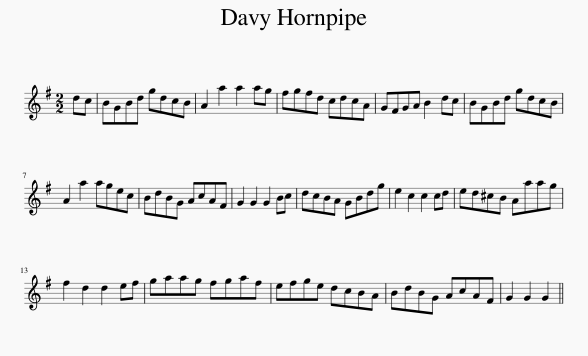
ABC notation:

X:1
L:1/8
M:2/2
I:linebreak $
K:G
V:1 treble
V:1
 dc | BGBd gdcB | A2 a2 a2 ag | fgfd cdcA | GFGA B2 dc | %5
 BGBd gdcB |$ A2 a2 agec | BdBG AcAF | G2 G2 G2 Bc | dcBA GBdg | %10
 e2 c2 c2 cd | ed^cB Aaag |$ f2 d2 d2 ef | gaag fgaf | efge dcBA | %15
 BdBG AcAF | G2 G2 G2 || %17
